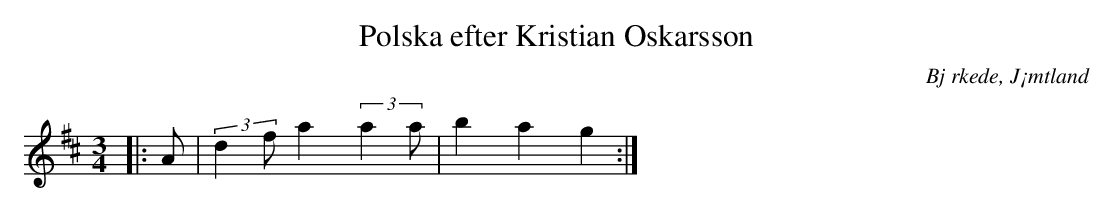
X:1
T:Polska efter Kristian Oskarsson
O:Bj rkede, J¡mtland
M:3/4
L:1/8
K:D
|: A | (3:2:2 d2f a2 (3:2:2 a2 a- | b2 a2 g2 :|
